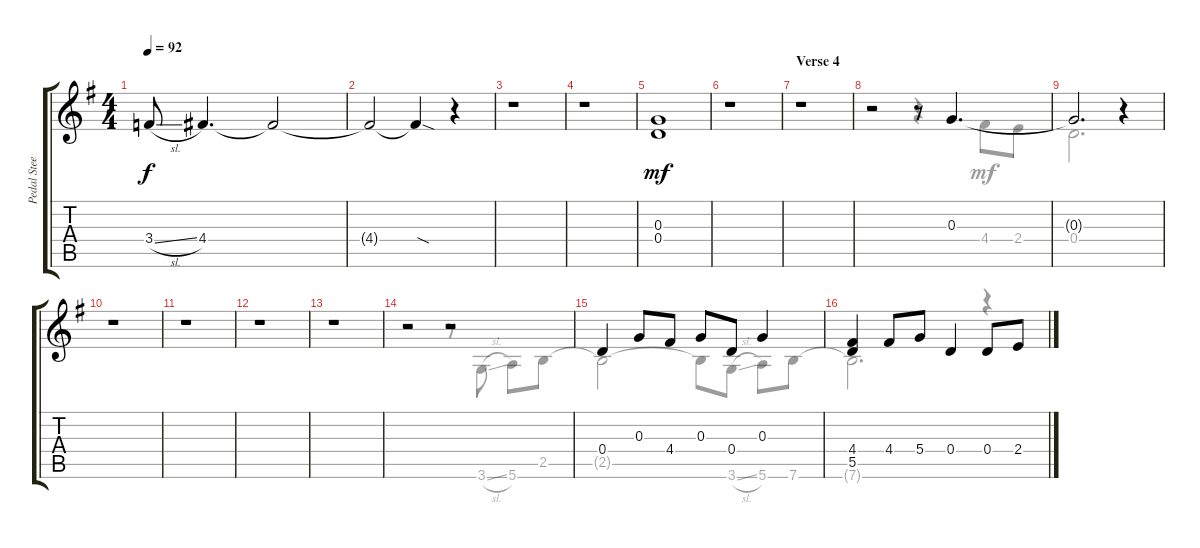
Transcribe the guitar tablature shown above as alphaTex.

\track ("Pedal Steel Guitar" "Pedal Stee") {instrument overdrivenguitar}
\staff {score tabs}
\tuning (E4 B3 G3 D3 A2 E2) {hide}
\voice
\ts (4 4)
\tempo 92
\clef g2
\ks g
3.4{sl t}.8{dy f} 4.4.4{d} 4.4{t}.2 |
4.4{t}.2 4.4{sod t}.4 r.4 |
r.1 |
r.1 |
(0.3 0.4).1{dy mf} |
r.1 |
\section ("" "Verse 4")
r.1 |
r.2 r.8 0.3.4{d} |
0.3{t}.2{d} r.4 |
r.1 |
r.1 |
r.1 |
r.1 |
r.2 r.2 |
0.4.4 0.3.8 4.4.8 0.3.8 0.4.8 0.3.4 |
(4.4 5.5).4 4.4.8 5.4.8 0.4.4 0.4.8 2.4.8
\voice
\clef g2
\ottava regular
\simile none
\ks g
|
|
|
|
|
|
|
r.2 r.4 4.4.8{dy mf} 2.4.8 |
0.4.2{d} r.4 |
|
|
|
|
r.2 r.8 3.6{sl}.8 5.6.8 2.5.8 |
2.5{t}.2 2.5{t}.8 3.6{sl}.8 5.6.8 7.6.8 |
7.6{t}.2{d} r.4
